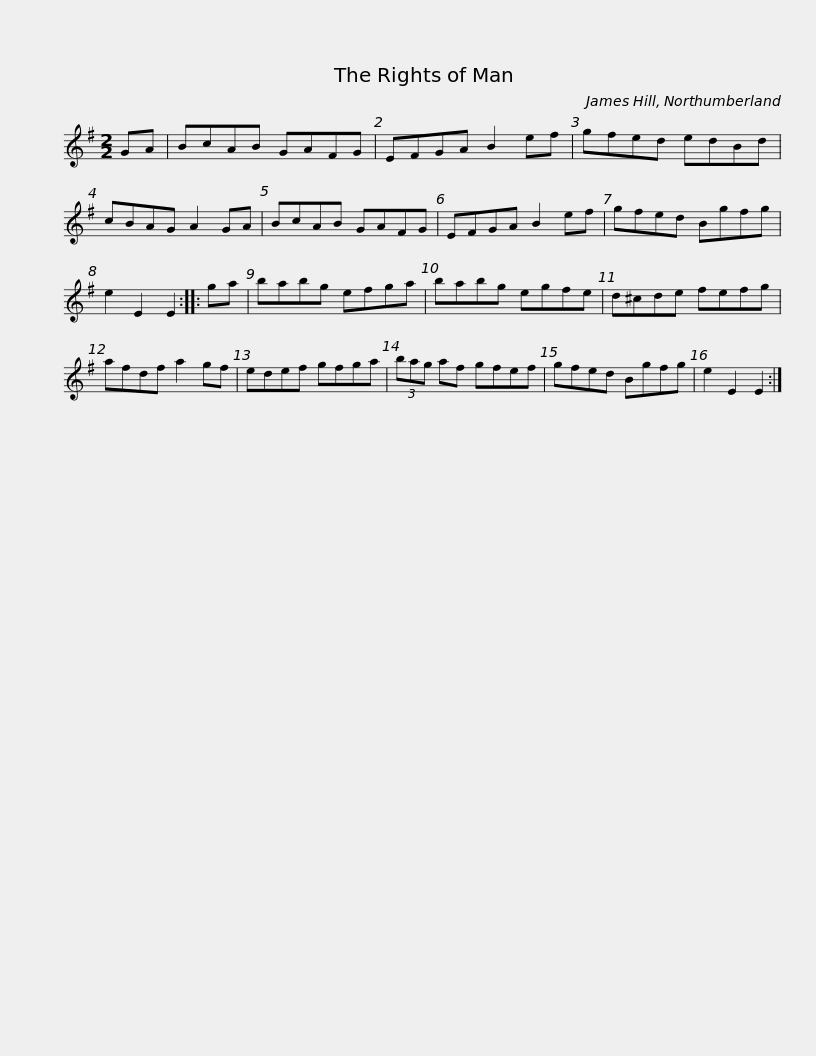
X:1
L:1/8
M:2/2
I:linebreak $
K:Emin
V:1 treble
V:1
 GA | BcAB GAFG | EFGA B2 ef | gfed edBd | cBAG A2 GA | %5
 BcAB GAFG |$ EFGA B2 ef | gfed Bgfg | e2 E2 E2 :: ga | %10
 babg efga | babg egfe |$ d^cde fefg | afdf a2 gf | edef gfga | %15
 (3bag af gfef | gfed Bgfg | e2 E2 E2 :| %18
